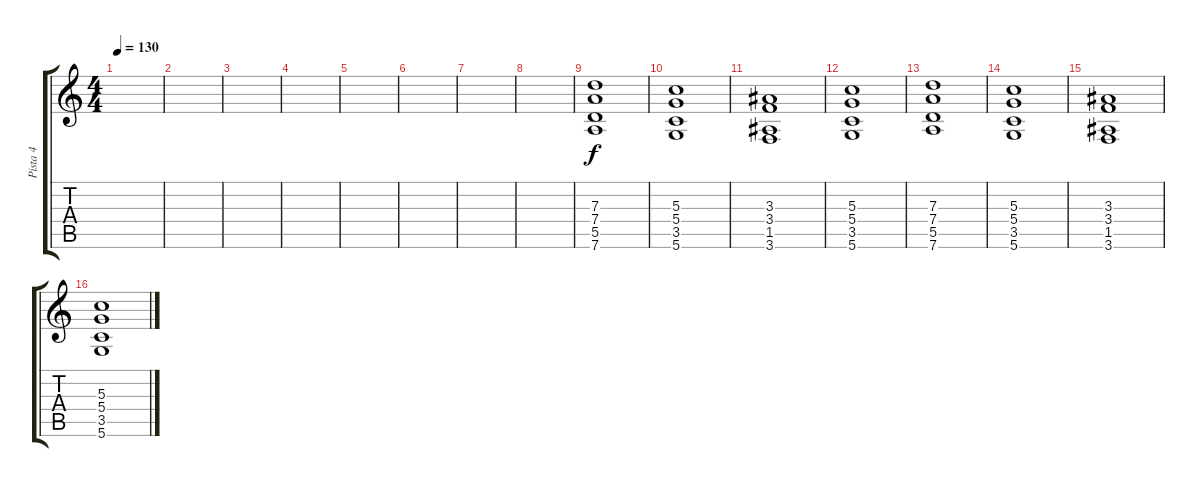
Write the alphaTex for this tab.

\track ("Pista 4" "Pista 4") {instrument distortionguitar}
\staff {score tabs}
\tuning (E4 B3 G3 D3 A2 D2) {hide}
\ts (4 4)
\tempo 130
\clef g2
\ks c
|
|
|
|
|
|
|
|
(7.3 7.4 5.5 7.6).1 |
(5.3 5.4 3.5 5.6).1 |
(3.3 3.4 1.5 3.6).1 |
(5.3 5.4 3.5 5.6).1 |
(7.3 7.4 5.5 7.6).1 |
(5.3 5.4 3.5 5.6).1 |
(3.3 3.4 1.5 3.6).1 |
(5.3 5.4 3.5 5.6).1
